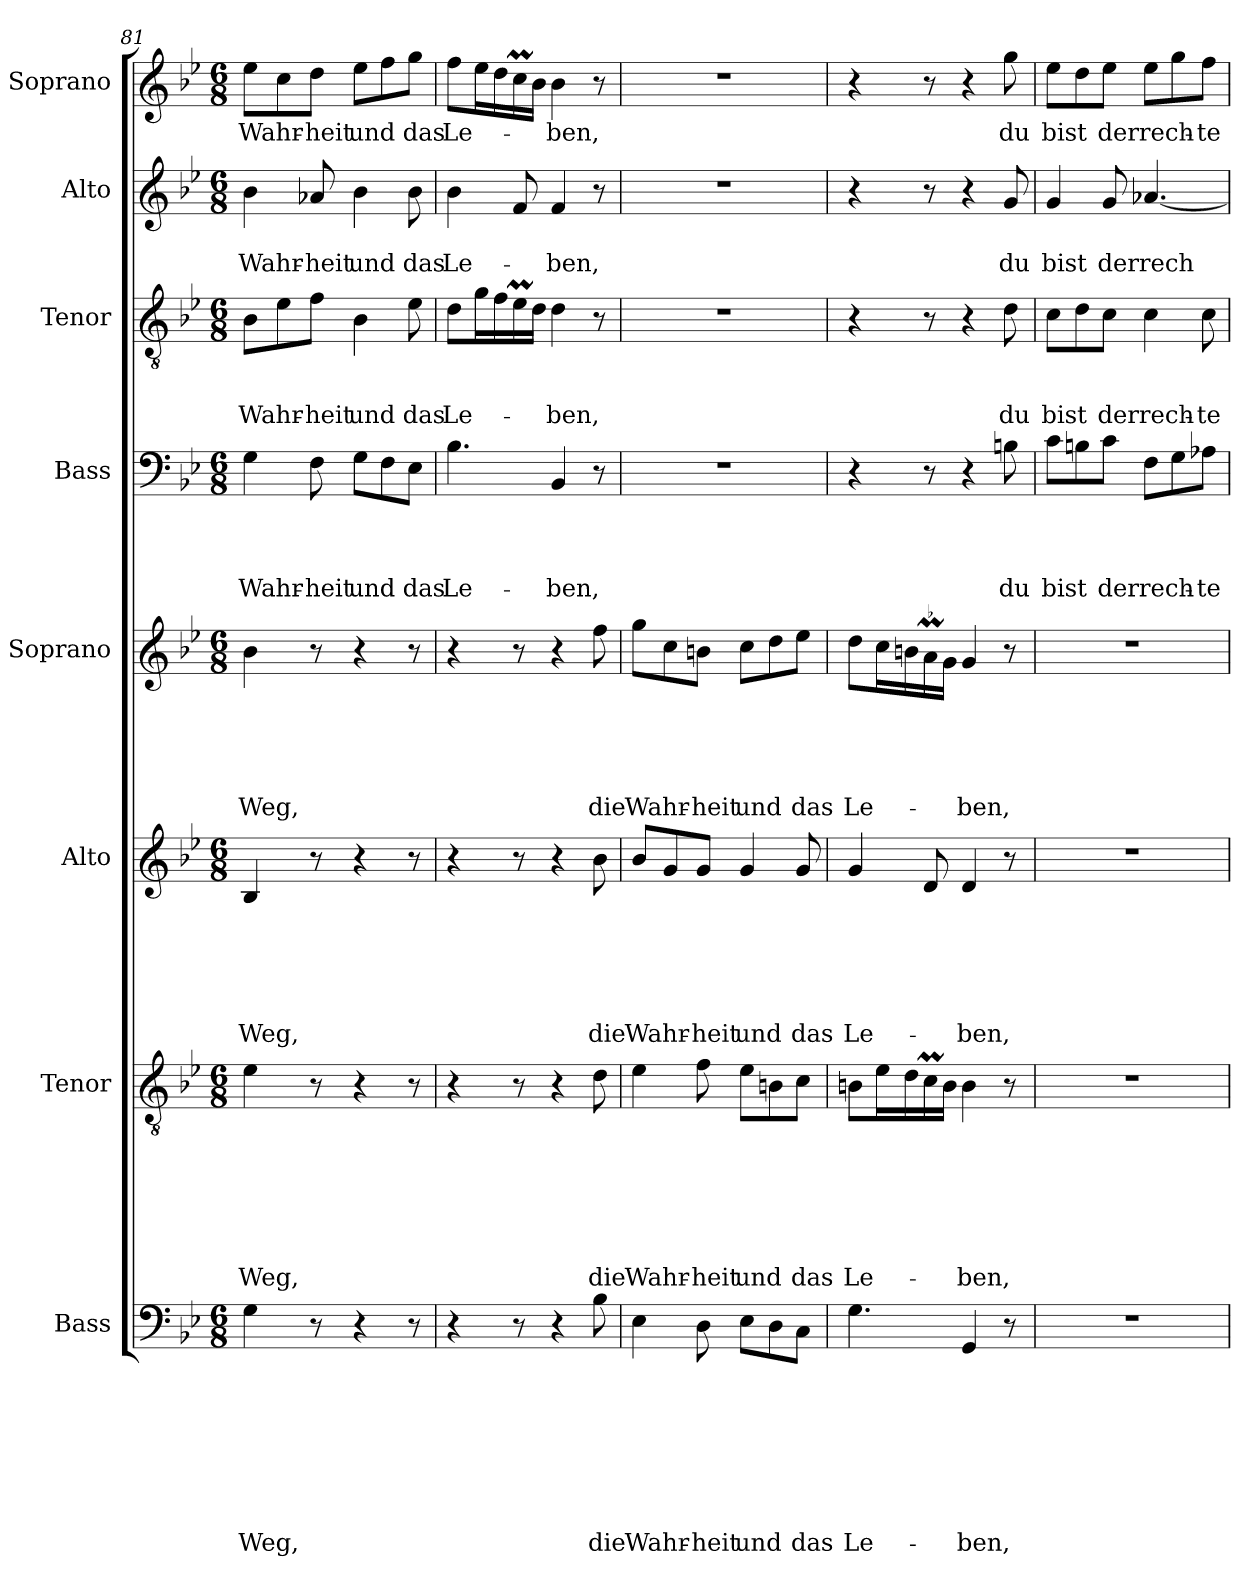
**kern	**text	**text	**text	**text	**text	**text	**text	**text	**kern	**text	**text	**text	**text	**text	**text	**text	**kern	**text	**text	**text	**text	**text	**text	**kern	**text	**text	**text	**text	**text	**kern	**text	**text	**text	**text	**kern	**text	**text	**text	**kern	**text	**text	**kern	**text
*part8	*part8	*part8	*part8	*part8	*part8	*part8	*part8	*part8	*part7	*part7	*part7	*part7	*part7	*part7	*part7	*part7	*part6	*part6	*part6	*part6	*part6	*part6	*part6	*part5	*part5	*part5	*part5	*part5	*part5	*part4	*part4	*part4	*part4	*part4	*part3	*part3	*part3	*part3	*part2	*part2	*part2	*part1	*part1
*staff8	*staff8	*staff8	*staff8	*staff8	*staff8	*staff8	*staff8	*staff8	*staff7	*staff7	*staff7	*staff7	*staff7	*staff7	*staff7	*staff7	*staff6	*staff6	*staff6	*staff6	*staff6	*staff6	*staff6	*staff5	*staff5	*staff5	*staff5	*staff5	*staff5	*staff4	*staff4	*staff4	*staff4	*staff4	*staff3	*staff3	*staff3	*staff3	*staff2	*staff2	*staff2	*staff1	*staff1
*I"Bass	*	*	*	*	*	*	*	*	*I"Tenor	*	*	*	*	*	*	*	*I"Alto	*	*	*	*	*	*	*I"Soprano	*	*	*	*	*	*I"Bass	*	*	*	*	*I"Tenor	*	*	*	*I"Alto	*	*	*I"Soprano	*
*clefF4	*	*	*	*	*	*	*	*	*clefGv2	*	*	*	*	*	*	*	*clefG2	*	*	*	*	*	*	*clefG2	*	*	*	*	*	*clefF4	*	*	*	*	*clefGv2	*	*	*	*clefG2	*	*	*clefG2	*
*k[b-e-]	*	*	*	*	*	*	*	*	*k[b-e-]	*	*	*	*	*	*	*	*k[b-e-]	*	*	*	*	*	*	*k[b-e-]	*	*	*	*	*	*k[b-e-]	*	*	*	*	*k[b-e-]	*	*	*	*k[b-e-]	*	*	*k[b-e-]	*
*B-:	*	*	*	*	*	*	*	*	*B-:	*	*	*	*	*	*	*	*B-:	*	*	*	*	*	*	*B-:	*	*	*	*	*	*B-:	*	*	*	*	*B-:	*	*	*	*B-:	*	*	*B-:	*
*M6/8	*	*	*	*	*	*	*	*	*M6/8	*	*	*	*	*	*	*	*M6/8	*	*	*	*	*	*	*M6/8	*	*	*	*	*	*M6/8	*	*	*	*	*M6/8	*	*	*	*M6/8	*	*	*M6/8	*
=81	=81	=81	=81	=81	=81	=81	=81	=81	=81	=81	=81	=81	=81	=81	=81	=81	=81	=81	=81	=81	=81	=81	=81	=81	=81	=81	=81	=81	=81	=81	=81	=81	=81	=81	=81	=81	=81	=81	=81	=81	=81	=81	=81
!	!	!	!	!	!	!	!	!LO:LY:b	!	!	!	!	!	!	!	!LO:LY:b	!	!	!	!	!	!	!LO:LY:b	!	!	!	!	!	!LO:LY:b	!	!	!	!	!LO:LY:b	!	!	!	!LO:LY:b	!	!	!LO:LY:b	!	!LO:LY:b
4G\	.	.	.	.	.	.	.	Weg,	4e-\	.	.	.	.	.	.	Weg,	4B-/	.	.	.	.	.	Weg,	4b-\	.	.	.	.	Weg,	4G\	.	.	.	Wahr-	8B-\L	.	.	Wahr-	4b-\	.	Wahr-	8ee-\L	Wahr-
.	.	.	.	.	.	.	.	.	.	.	.	.	.	.	.	.	.	.	.	.	.	.	.	.	.	.	.	.	.	.	.	.	.	.	8e-\	.	.	.	.	.	.	8cc\	.
!	!	!	!	!	!	!	!	!	!	!	!	!	!	!	!	!	!	!	!	!	!	!	!	!	!	!	!	!	!	!	!	!	!	!LO:LY:b	!	!	!	!LO:LY:b	!	!	!LO:LY:b	!	!LO:LY:b
8r	.	.	.	.	.	.	.	.	8r	.	.	.	.	.	.	.	8r	.	.	.	.	.	.	8r	.	.	.	.	.	8F\	.	.	.	-heit	8f\J	.	.	-heit	8a-X/	.	-heit	8dd\J	-heit
!	!	!	!	!	!	!	!	!	!	!	!	!	!	!	!	!	!	!	!	!	!	!	!	!	!	!	!	!	!	!	!	!	!	!LO:LY:b	!	!	!	!LO:LY:b	!	!	!LO:LY:b	!	!LO:LY:b
4r	.	.	.	.	.	.	.	.	4r	.	.	.	.	.	.	.	4r	.	.	.	.	.	.	4r	.	.	.	.	.	8G\L	.	.	.	und	4B-\	.	.	und	4b-\	.	und	8ee-\L	und
.	.	.	.	.	.	.	.	.	.	.	.	.	.	.	.	.	.	.	.	.	.	.	.	.	.	.	.	.	.	8F\	.	.	.	.	.	.	.	.	.	.	.	8ff\	.
!	!	!	!	!	!	!	!	!	!	!	!	!	!	!	!	!	!	!	!	!	!	!	!	!	!	!	!	!	!	!	!	!	!	!LO:LY:b	!	!	!	!LO:LY:b	!	!	!LO:LY:b	!	!LO:LY:b
8r	.	.	.	.	.	.	.	.	8r	.	.	.	.	.	.	.	8r	.	.	.	.	.	.	8r	.	.	.	.	.	8E-\J	.	.	.	das	8e-\	.	.	das	8b-\	.	das	8gg\J	das
=82	=82	=82	=82	=82	=82	=82	=82	=82	=82	=82	=82	=82	=82	=82	=82	=82	=82	=82	=82	=82	=82	=82	=82	=82	=82	=82	=82	=82	=82	=82	=82	=82	=82	=82	=82	=82	=82	=82	=82	=82	=82	=82	=82
!	!	!	!	!	!	!	!	!	!	!	!	!	!	!	!	!	!	!	!	!	!	!	!	!	!	!	!	!	!	!	!	!	!	!LO:LY:b	!	!	!	!LO:LY:b	!	!	!LO:LY:b	!	!LO:LY:b
4r	.	.	.	.	.	.	.	.	4r	.	.	.	.	.	.	.	4r	.	.	.	.	.	.	4r	.	.	.	.	.	4.B-\	.	.	.	Le-	8d\L	.	.	Le-	4b-\	.	Le-	8ff\L	Le-
.	.	.	.	.	.	.	.	.	.	.	.	.	.	.	.	.	.	.	.	.	.	.	.	.	.	.	.	.	.	.	.	.	.	.	16g\L	.	.	.	.	.	.	16ee-\L	.
.	.	.	.	.	.	.	.	.	.	.	.	.	.	.	.	.	.	.	.	.	.	.	.	.	.	.	.	.	.	.	.	.	.	.	16f\	.	.	.	.	.	.	16dd\	.
8r	.	.	.	.	.	.	.	.	8r	.	.	.	.	.	.	.	8r	.	.	.	.	.	.	8r	.	.	.	.	.	.	.	.	.	.	16e-M\	.	.	.	8f/	.	.	16ccM\	.
.	.	.	.	.	.	.	.	.	.	.	.	.	.	.	.	.	.	.	.	.	.	.	.	.	.	.	.	.	.	.	.	.	.	.	16d\JJ	.	.	.	.	.	.	16b-\JJ	.
!	!	!	!	!	!	!	!	!	!	!	!	!	!	!	!	!	!	!	!	!	!	!	!	!	!	!	!	!	!	!	!	!	!	!LO:LY:b	!	!	!	!LO:LY:b	!	!	!LO:LY:b	!	!LO:LY:b
4r	.	.	.	.	.	.	.	.	4r	.	.	.	.	.	.	.	4r	.	.	.	.	.	.	4r	.	.	.	.	.	4BB-/	.	.	.	-ben,	4d\	.	.	-ben,	4f/	.	-ben,	4b-\	-ben,
!	!	!	!	!	!	!	!	!LO:LY:b	!	!	!	!	!	!	!	!LO:LY:b	!	!	!	!	!	!	!LO:LY:b	!	!	!	!	!	!LO:LY:b	!	!	!	!	!	!	!	!	!	!	!	!	!	!
8B-\	.	.	.	.	.	.	.	die	8d\	.	.	.	.	.	.	die	8b-\	.	.	.	.	.	die	8ff\	.	.	.	.	die	8r	.	.	.	.	8r	.	.	.	8r	.	.	8r	.
=83	=83	=83	=83	=83	=83	=83	=83	=83	=83	=83	=83	=83	=83	=83	=83	=83	=83	=83	=83	=83	=83	=83	=83	=83	=83	=83	=83	=83	=83	=83	=83	=83	=83	=83	=83	=83	=83	=83	=83	=83	=83	=83	=83
!	!	!	!	!	!	!	!	!LO:LY:b	!	!	!	!	!	!	!	!LO:LY:b	!	!	!	!	!	!	!LO:LY:b	!	!	!	!	!	!LO:LY:b	!LO:N:vis=1	!	!	!	!	!LO:N:vis=1	!	!	!	!LO:N:vis=1	!	!	!LO:N:vis=1	!
4E-\	.	.	.	.	.	.	.	Wahr-	4e-\	.	.	.	.	.	.	Wahr-	8b-/L	.	.	.	.	.	Wahr-	8gg\L	.	.	.	.	Wahr-	2.r	.	.	.	.	2.r	.	.	.	2.r	.	.	2.r	.
.	.	.	.	.	.	.	.	.	.	.	.	.	.	.	.	.	8g/	.	.	.	.	.	.	8cc\	.	.	.	.	.	.	.	.	.	.	.	.	.	.	.	.	.	.	.
!	!	!	!	!	!	!	!	!LO:LY:b	!	!	!	!	!	!	!	!LO:LY:b	!	!	!	!	!	!	!LO:LY:b	!	!	!	!	!	!LO:LY:b	!	!	!	!	!	!	!	!	!	!	!	!	!	!
8D\	.	.	.	.	.	.	.	-heit	8f\	.	.	.	.	.	.	-heit	8g/J	.	.	.	.	.	-heit	8bn\J	.	.	.	.	-heit	.	.	.	.	.	.	.	.	.	.	.	.	.	.
!	!	!	!	!	!	!	!	!LO:LY:b	!	!	!	!	!	!	!	!LO:LY:b	!	!	!	!	!	!	!LO:LY:b	!	!	!	!	!	!LO:LY:b	!	!	!	!	!	!	!	!	!	!	!	!	!	!
8E-\L	.	.	.	.	.	.	.	und	8e-\L	.	.	.	.	.	.	und	4g/	.	.	.	.	.	und	8cc\L	.	.	.	.	und	.	.	.	.	.	.	.	.	.	.	.	.	.	.
8D\	.	.	.	.	.	.	.	.	8Bn\	.	.	.	.	.	.	.	.	.	.	.	.	.	.	8dd\	.	.	.	.	.	.	.	.	.	.	.	.	.	.	.	.	.	.	.
!	!	!	!	!	!	!	!	!LO:LY:b	!	!	!	!	!	!	!	!LO:LY:b	!	!	!	!	!	!	!LO:LY:b	!	!	!	!	!	!LO:LY:b	!	!	!	!	!	!	!	!	!	!	!	!	!	!
8C\J	.	.	.	.	.	.	.	das	8c\J	.	.	.	.	.	.	das	8g/	.	.	.	.	.	das	8ee-\J	.	.	.	.	das	.	.	.	.	.	.	.	.	.	.	.	.	.	.
=84	=84	=84	=84	=84	=84	=84	=84	=84	=84	=84	=84	=84	=84	=84	=84	=84	=84	=84	=84	=84	=84	=84	=84	=84	=84	=84	=84	=84	=84	=84	=84	=84	=84	=84	=84	=84	=84	=84	=84	=84	=84	=84	=84
!	!	!	!	!	!	!	!	!LO:LY:b	!	!	!	!	!	!	!	!LO:LY:b	!	!	!	!	!	!	!LO:LY:b	!	!	!	!	!	!LO:LY:b	!	!	!	!	!	!	!	!	!	!	!	!	!	!
4.G\	.	.	.	.	.	.	.	Le-	8Bn\L	.	.	.	.	.	.	Le-	4g/	.	.	.	.	.	Le-	8dd\L	.	.	.	.	Le-	4r	.	.	.	.	4r	.	.	.	4r	.	.	4r	.
.	.	.	.	.	.	.	.	.	16e-\L	.	.	.	.	.	.	.	.	.	.	.	.	.	.	16cc\L	.	.	.	.	.	.	.	.	.	.	.	.	.	.	.	.	.	.	.
.	.	.	.	.	.	.	.	.	16d\	.	.	.	.	.	.	.	.	.	.	.	.	.	.	16bn\	.	.	.	.	.	.	.	.	.	.	.	.	.	.	.	.	.	.	.
.	.	.	.	.	.	.	.	.	16cM\	.	.	.	.	.	.	.	8d/	.	.	.	.	.	.	16am\	.	.	.	.	.	8r	.	.	.	.	8r	.	.	.	8r	.	.	8r	.
.	.	.	.	.	.	.	.	.	16B\JJ	.	.	.	.	.	.	.	.	.	.	.	.	.	.	16g\JJ	.	.	.	.	.	.	.	.	.	.	.	.	.	.	.	.	.	.	.
!	!	!	!	!	!	!	!	!LO:LY:b	!	!	!	!	!	!	!	!LO:LY:b	!	!	!	!	!	!	!LO:LY:b	!	!	!	!	!	!LO:LY:b	!	!	!	!	!	!	!	!	!	!	!	!	!	!
4GG/	.	.	.	.	.	.	.	-ben,	4B\	.	.	.	.	.	.	-ben,	4d/	.	.	.	.	.	-ben,	4g/	.	.	.	.	-ben,	4r	.	.	.	.	4r	.	.	.	4r	.	.	4r	.
!	!	!	!	!	!	!	!	!	!	!	!	!	!	!	!	!	!	!	!	!	!	!	!	!	!	!	!	!	!	!	!	!	!	!LO:LY:b	!	!	!	!LO:LY:b	!	!	!LO:LY:b	!	!LO:LY:b
8r	.	.	.	.	.	.	.	.	8r	.	.	.	.	.	.	.	8r	.	.	.	.	.	.	8r	.	.	.	.	.	8Bn\	.	.	.	du	8d\	.	.	du	8g/	.	du	8gg\	du
!!LO:PB:g=z
=85	=85	=85	=85	=85	=85	=85	=85	=85	=85	=85	=85	=85	=85	=85	=85	=85	=85	=85	=85	=85	=85	=85	=85	=85	=85	=85	=85	=85	=85	=85	=85	=85	=85	=85	=85	=85	=85	=85	=85	=85	=85	=85	=85
!LO:N:vis=1	!	!	!	!	!	!	!	!	!LO:N:vis=1	!	!	!	!	!	!	!	!LO:N:vis=1	!	!	!	!	!	!	!LO:N:vis=1	!	!	!	!	!	!	!	!	!	!LO:LY:b	!	!	!	!LO:LY:b	!	!	!LO:LY:b	!	!LO:LY:b
2.r	.	.	.	.	.	.	.	.	2.r	.	.	.	.	.	.	.	2.r	.	.	.	.	.	.	2.r	.	.	.	.	.	8c\L	.	.	.	bist	8c\L	.	.	bist	4g/	.	bist	8ee-\L	bist
.	.	.	.	.	.	.	.	.	.	.	.	.	.	.	.	.	.	.	.	.	.	.	.	.	.	.	.	.	.	8Bn\	.	.	.	.	8d\	.	.	.	.	.	.	8dd\	.
!	!	!	!	!	!	!	!	!	!	!	!	!	!	!	!	!	!	!	!	!	!	!	!	!	!	!	!	!	!	!	!	!	!	!LO:LY:b	!	!	!	!LO:LY:b	!	!	!LO:LY:b	!	!LO:LY:b
.	.	.	.	.	.	.	.	.	.	.	.	.	.	.	.	.	.	.	.	.	.	.	.	.	.	.	.	.	.	8c\J	.	.	.	der	8c\J	.	.	der	8g/	.	der	8ee-\J	der
!	!	!	!	!	!	!	!	!	!	!	!	!	!	!	!	!	!	!	!	!	!	!	!	!	!	!	!	!	!	!	!	!	!	!LO:LY:b	!	!	!	!LO:LY:b	!	!	!LO:LY:b	!	!LO:LY:b
.	.	.	.	.	.	.	.	.	.	.	.	.	.	.	.	.	.	.	.	.	.	.	.	.	.	.	.	.	.	8F\L	.	.	.	rech-	4c\	.	.	rech-	[<4.a-X/	.	rech-	8ee-\L	rech-
.	.	.	.	.	.	.	.	.	.	.	.	.	.	.	.	.	.	.	.	.	.	.	.	.	.	.	.	.	.	8G\	.	.	.	.	.	.	.	.	.	.	.	8gg\	.
!	!	!	!	!	!	!	!	!	!	!	!	!	!	!	!	!	!	!	!	!	!	!	!	!	!	!	!	!	!	!	!	!	!	!LO:LY:b	!	!	!	!LO:LY:b	!	!	!	!	!LO:LY:b
.	.	.	.	.	.	.	.	.	.	.	.	.	.	.	.	.	.	.	.	.	.	.	.	.	.	.	.	.	.	8A-X\J	.	.	.	-te	8c\	.	.	-te	.	.	.	8ff\J	-te
=	=	=	=	=	=	=	=	=	=	=	=	=	=	=	=	=	=	=	=	=	=	=	=	=	=	=	=	=	=	=	=	=	=	=	=	=	=	=	=	=	=	=	=
*-	*-	*-	*-	*-	*-	*-	*-	*-	*-	*-	*-	*-	*-	*-	*-	*-	*-	*-	*-	*-	*-	*-	*-	*-	*-	*-	*-	*-	*-	*-	*-	*-	*-	*-	*-	*-	*-	*-	*-	*-	*-	*-	*-
